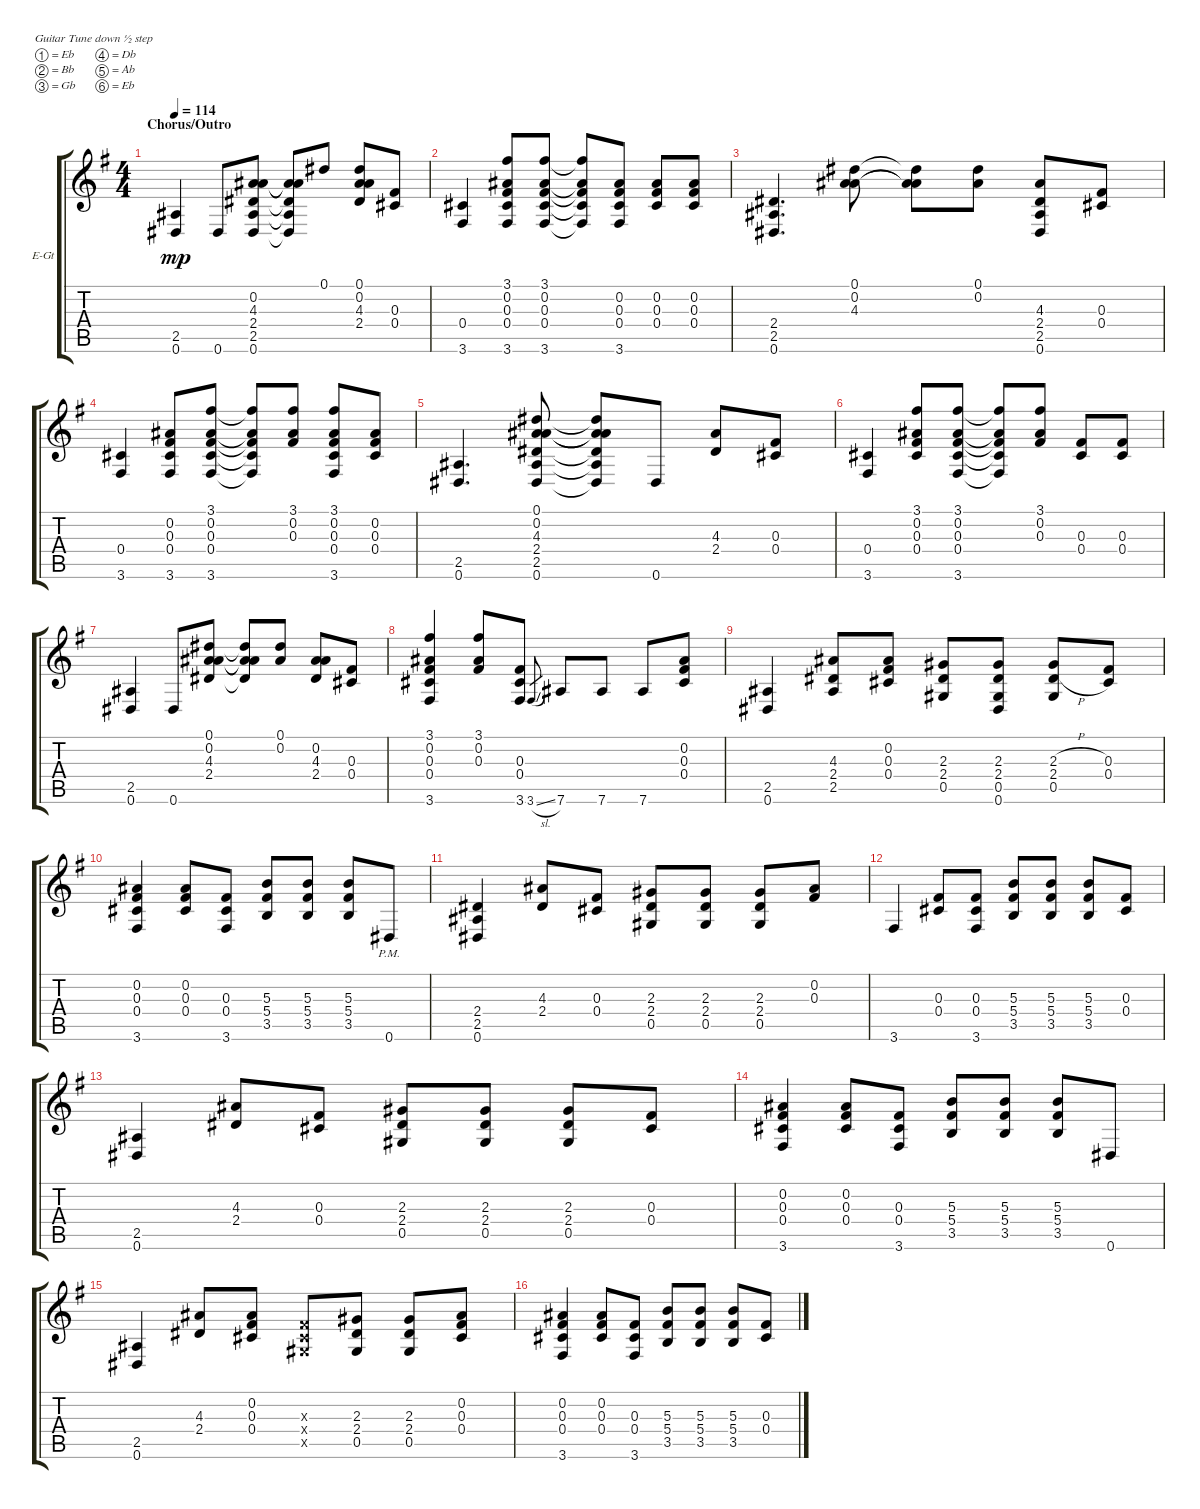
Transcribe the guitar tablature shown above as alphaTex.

\bracketExtendMode groupsimilarinstruments
\firstSystemTrackNameOrientation horizontal
\otherSystemsTrackNameOrientation horizontal
\track ("Guitar" "E-Gt") {instrument electricguitarclean}
\staff {score tabs}
\tuning (Eb4 Bb3 Gb3 Db3 Ab2 Eb2)
\ts (4 4)
\section ("" "Chorus/Outro")
\tempo 114
\clef g2
\scale
1.05549
\ks g
(2.5 0.6).4{dy mp} 0.6.8 (0.6 2.5 2.4 4.3 0.2).8 (0.6{t} 2.5{t} 2.4{t} 4.3{t} 0.2{t}).8 0.1.8 (0.1 0.2 4.3 2.4).8 (0.3 0.4).8 |
\scale
0.944515 (0.4 3.6).4 (3.1 0.2 0.3 0.4 3.6).8 (3.1 0.2 0.3 0.4 3.6).8 (3.6{t} 0.4{t} 0.3{t} 0.2{t} 3.1{t}).8 (0.2 0.3 0.4 3.6).8 (0.2 0.3 0.4).8 (0.2 0.3 0.4).8 |
\scale
1.05549 (2.4 2.5 0.6).4{d} (0.1 0.2 4.3).8 (0.1{t} 0.2{t} 4.3{t}).8 (0.1 0.2).8 (4.3 2.4 2.5 0.6).8 (0.3 0.4).8 |
\scale
0.944515 (0.4 3.6).4 (0.2 0.3 0.4 3.6).8 (3.1 0.2 0.3 0.4 3.6).8 (3.6{t} 0.4{t} 0.3{t} 0.2{t} 3.1{t}).8 (3.1 0.2 0.3).8 (3.1 0.2 0.3 0.4 3.6).8 (0.2 0.3 0.4).8 |
\scale
1.05549 (0.6 2.5).4{d} (0.1 0.2 4.3 2.4 2.5 0.6).8 (2.5{t} 0.6{t} 2.4{t} 4.3{t} 0.2{t} 0.1{t}).8 0.6.8 (4.3 2.4).8 (0.3 0.4).8 |
\scale
0.944515 (0.4 3.6).4 (3.1 0.2 0.3 0.4).8 (3.1 0.2 0.3 0.4 3.6).8 (3.6{t} 0.4{t} 0.3{t} 0.2{t} 3.1{t}).8 (3.1 0.2 0.3).8 (0.3 0.4).8 (0.3 0.4).8 |
\scale
1.05549 (2.5 0.6).4 0.6.8 (0.1 0.2 4.3 2.4).8 (0.1{t} 0.2{t} 4.3{t} 2.4{t}).8 (0.1 0.2).8 (0.2 4.3 2.4).8 (0.3 0.4).8 |
\scale
0.944515 (3.1 0.2 0.3 0.4 3.6).4 (3.1 0.2 0.3).8 (0.3 0.4 3.6).8 3.6{sl}.8{gr} 7.6.8 7.6.8 7.6.8 (0.2 0.3 0.4).8 |
\scale
1.05549 (2.5 0.6).4 (4.3 2.4 2.5).8 (0.2 0.3 0.4).8 (2.3 2.4 0.5).8 (2.3 2.4 0.5 0.6).8 (2.3{h} 2.4{h} 0.5).8 (0.3 0.4).8 |
\scale
0.944515 (0.2 0.3 0.4 3.6).4 (0.2 0.3 0.4).8 (0.3 0.4 3.6).8 (5.3 5.4 3.5).8 (5.3 5.4 3.5).8 (5.3 5.4 3.5).8 0.6{pm}.8 |
\scale
1.05549 (2.4 2.5 0.6).4 (4.3 2.4).8 (0.3 0.4).8 (2.3 2.4 0.5).8 (2.3 2.4 0.5).8 (2.3 2.4 0.5).8 (0.2 0.3).8 |
\scale
0.944515 3.6.4 (0.3 0.4).8 (0.3 0.4 3.6).8 (5.3 5.4 3.5).8 (5.3 5.4 3.5).8 (5.3 5.4 3.5).8 (0.3 0.4).8 |
\scale
1.05549 (2.5 0.6).4 (4.3 2.4).8 (0.3 0.4).8 (2.3 2.4 0.5).8 (2.3 2.4 0.5).8 (2.3 2.4 0.5).8 (0.3 0.4).8 |
\scale
0.944515 (0.2 0.3 0.4 3.6).4 (0.2 0.3 0.4).8 (0.3 0.4 3.6).8 (5.3 5.4 3.5).8 (5.3 5.4 3.5).8 (5.3 5.4 3.5).8 0.6.8 |
\scale
1.05549 (2.5 0.6).4 (4.3 2.4).8 (0.2 0.3 0.4).8 (0.3{x} 0.4{x} 0.5{x}).8 (2.3 2.4 0.5).8 (2.3 2.4 0.5).8 (0.2 0.3 0.4).8 |
\scale
0.944515 (0.2 0.3 0.4 3.6).4 (0.2 0.3 0.4).8 (0.3 0.4 3.6).8 (5.3 5.4 3.5).8 (5.3 5.4 3.5).8 (5.3 5.4 3.5).8 (0.3 0.4).8
